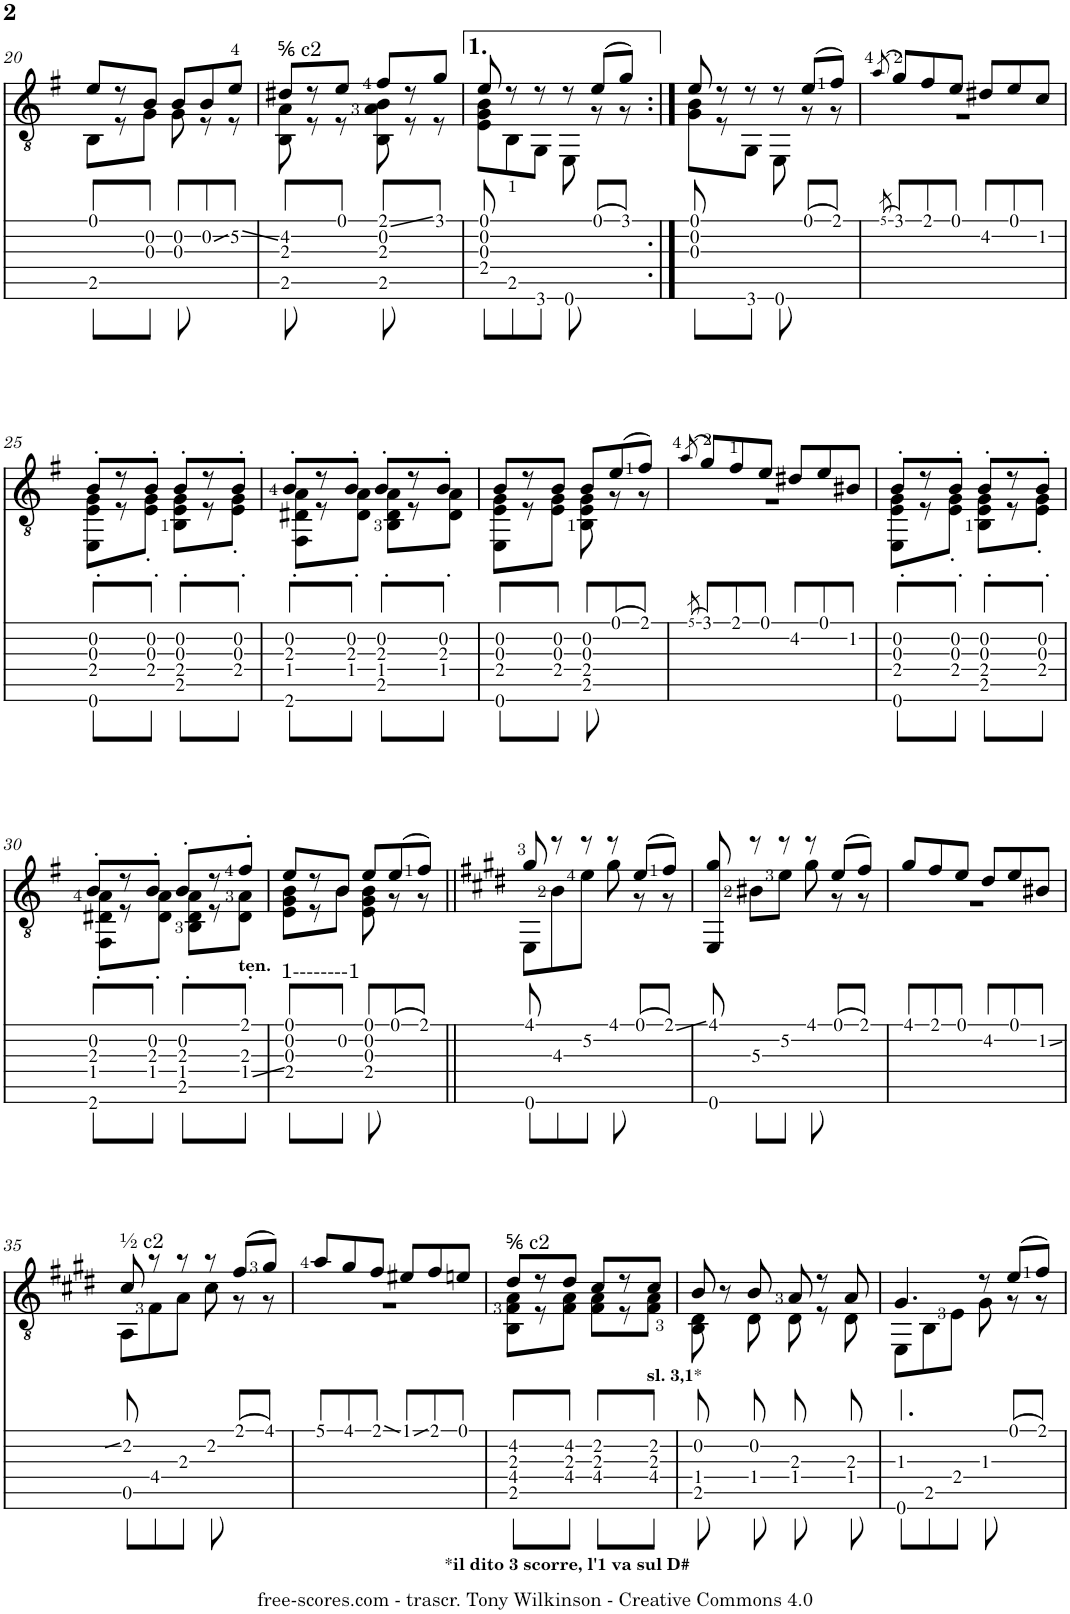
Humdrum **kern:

**kern	**kern
*part2	*part1
*staff2	*staff1
*I"Chitarra classica (Intavolatura)	*I"Classical Guitar
!!LO:PB:g=z
*	*clefGv2
*k[f#]	*k[f#]
*M6/8	*M6/8
=20	=20
*^	*^
8e/L	8BB\L	8e/L	8BB\L
8r	8r	8r	8r
8B/J	8G\J	8B/J	8G\J
8B/L	8G\	8B/L	8G\
8B/	8r	8B/	8r
8e/J	8r	8e/J	8r
=21	=21	=21	=21
!	!	!LO:TX:a:t=⅚ c2	!
8d#X/L	8BB\ 8A\	8d#X/L	8BB\ 8A\
8r	8r	8r	8r
8e/J	8r	8e/J	8r
8f#/L	8BB\ 8A\ 8B\	8f#/L	8BB\ 8A\ 8B\
8r	8r	8r	8r
8g/J	8r	8g/J	8r
=22	=22	=22	=22
8e/	8E\ 8G\ 8B\L	8e/	8E\ 8G\ 8B\L
8r	8BB\	8r	8BB\
8r	8GG\J	8r	8GG\J
8r	8EE\	8r	8EE\
(8e/L	8r	(8e/L	8r
8g/J)	8r	8g/J)	8r
=23:|!	=23:|!	=23:|!	=23:|!
8e/	8G\ 8B\L	8e/	8G\ 8B\L
8r	8r	8r	8r
8r	8GG\J	8r	8GG\J
8r	8EE\	8r	8EE\
(8e/L	8r	(8e/L	8r
8f#/J)	8r	8f#/J)	8r
=24	=24	=24	=24
(8qa/	.	(8qa/	.
8g/L)	2.r	8g/L)	2.r
8f#/	.	8f#/	.
8e/J	.	8e/J	.
8d#X/L	.	8d#X/L	.
8e/	.	8e/	.
8c/J	.	8c/J	.
!!LO:LB:g=z	!!
=25	=25	=25	=25
8B'/L	8EE\ 8E\ 8G\L	8B'/L	8EE\ 8E\ 8G\L
8r	8r	8r	8r
8B'/J	8E\ 8G\J	8B'/J	8E\' 8G\'J
8B'/L	8BB\ 8E\ 8G\L	8B'/L	8BB\ 8E\ 8G\L
8r	8r	8r	8r
8B'/J	8E\ 8G\J	8B'/J	8E\' 8G\'J
=26	=26	=26	=26
8B'/L	8FF#\ 8D#X\ 8A\L	8B'/L	8FF#\ 8D#X\ 8A\L
8r	8r	8r	8r
8B'/J	8D#\ 8A\J	8B'/J	8D#\ 8A\J
8B'/L	8BB\ 8D#\ 8A\L	8B'/L	8BB\ 8D#\ 8A\L
8r	8r	8r	8r
8B'/J	8D#\ 8A\J	8B'/J	8D#\ 8A\J
=27	=27	=27	=27
8B/L	8EE\ 8E\ 8G\L	8B/L	8EE\ 8E\ 8G\L
8r	8r	8r	8r
8B/J	8E\ 8G\J	8B/J	8E\ 8G\J
8B/L	8BB\ 8E\ 8G\	8B/L	8BB\ 8E\ 8G\
(8e/	8r	(8e/	8r
8f#/J)	8r	8f#/J)	8r
=28	=28	=28	=28
(8qa/	.	(8qa/	.
8g/L)	2.r	8g/L)	2.r
8f#/	.	8f#/	.
8e/J	.	8e/J	.
8d#X/L	.	8d#X/L	.
8e/	.	8e/	.
8B#X/J	.	8B#X/J	.
=29	=29	=29	=29
8B'/L	8EE\ 8E\ 8G\L	8B'/L	8EE\ 8E\ 8G\L
8r	8r	8r	8r
8B'/J	8E\ 8G\J	8B'/J	8E\' 8G\'J
8B'/L	8BB\ 8E\ 8G\L	8B'/L	8BB\ 8E\ 8G\L
8r	8r	8r	8r
8B'/J	8E\ 8G\J	8B'/J	8E\' 8G\'J
!!LO:LB:g=z	!!
=30	=30	=30	=30
8B'/L	8FF#\ 8D#X\ 8A\L	8B'/L	8FF#\ 8D#X\ 8A\L
8r	8r	8r	8r
8B'/J	8D#\ 8A\J	8B'/J	8D#\ 8A\J
8B'/L	8BB\ 8D#\ 8A\L	8B'/L	8BB\ 8D#\ 8A\L
8r	8r	8r	8r
!LO:TX:a:B:t=ten.	!	!	!
8f#'/J	8D#\ 8A\J	8f#'/J	8D#\ 8A\J
=31	=31	=31	=31
!LO:TX:a:t=1--------1	!	!	!
8e/L	8E\ 8G\ 8B\L	8e/L	8E\ 8G\ 8B\L
8r	8r	8r	8r
8B/J	8B\J	8B/J	8B\J
8e/L	8E\ 8G\ 8B\	8e/L	8E\ 8G\ 8B\
(8e/	8r	(8e/	8r
8f#/J)	8r	8f#/J)	8r
=32||	=32||	=32||	=32||
*k[f#c#g#d#]	*	*k[f#c#g#d#]	*
8g#/	8EE\L	8g#/	8EE\L
8r	8B\	8r	8B\
8r	8e\J	8r	8e\J
8r	8g#\	8r	8g#\
(8e/L	8r	(8e/L	8r
8f#/J)	8r	8f#/J)	8r
=33	=33	=33	=33
8EE/ 8g#/	8ryy	8EE/ 8g#/	8ryy
8r	8B#X\L	8r	8B#X\L
8r	8e\J	8r	8e\J
8r	8g#\	8r	8g#\
(8e/L	8r	(8e/L	8r
8f#/J)	8r	8f#/J)	8r
=34	=34	=34	=34
8g#/L	2.r	8g#/L	2.r
8f#/	.	8f#/	.
8e/J	.	8e/J	.
8d#/L	.	8d#/L	.
8e/	.	8e/	.
8B#X/J	.	8B#X/J	.
!!LO:LB:g=z	!!
=35	=35	=35	=35
!	!	!LO:TX:a:t=½ c2	!
8c#/	8AA\L	8c#/	8AA\L
8r	8F#\	8r	8F#\
8r	8A\J	8r	8A\J
8r	8c#\	8r	8c#\
(8f#/L	8r	(8f#/L	8r
8g#/J)	8r	8g#/J)	8r
=36	=36	=36	=36
8a/L	2.r	8a/L	2.r
8g#/	.	8g#/	.
8f#/J	.	8f#/J	.
8e#X/L	.	8e#X/L	.
8f#/	.	8f#/	.
8en/J	.	8en/J	.
=37	=37	=37	=37
!	!	!LO:TX:a:t=⅚ c2	!
!LO:TX:b:B:t=*il dito 3 scorre, l'1 va sul D#	!	!	!
8d#/L	8BB\ 8F#\ 8A\L	8d#/L	8BB\ 8F#\ 8A\L
8r	8r	8r	8r
8d#/J	8F#\ 8A\J	8d#/J	8F#\ 8A\J
8c#/L	8F#\ 8A\L	8c#/L	8F#\ 8A\L
8r	8r	8r	8r
!LO:TX:a:B:t=sl. 3,1*	!	!	!
8c#/J	8F#\ 8A\J	8c#/J	8F#\ 8A\J
=38	=38	=38	=38
8B/	8BB\ 8D#\	8B/	8BB\ 8D#\
8r	8ryy	8r	8ryy
8B/	8D#\	8B/	8D#\
8A/	8D#\	8A/	8D#\
8r	8r	8r	8r
8A/	8D#\	8A/	8D#\
=39	=39	=39	=39
4.G#/	8EE\L	4.G#/	8EE\L
.	8BB\	.	8BB\
.	8E\J	.	8E\J
8r	8G#\	8r	8G#\
(8e/L	8r	(8e/L	8r
8f#/J)	8r	8f#/J)	8r
*v	*v	*	*
*	*v	*v
=	=
*-	*-
